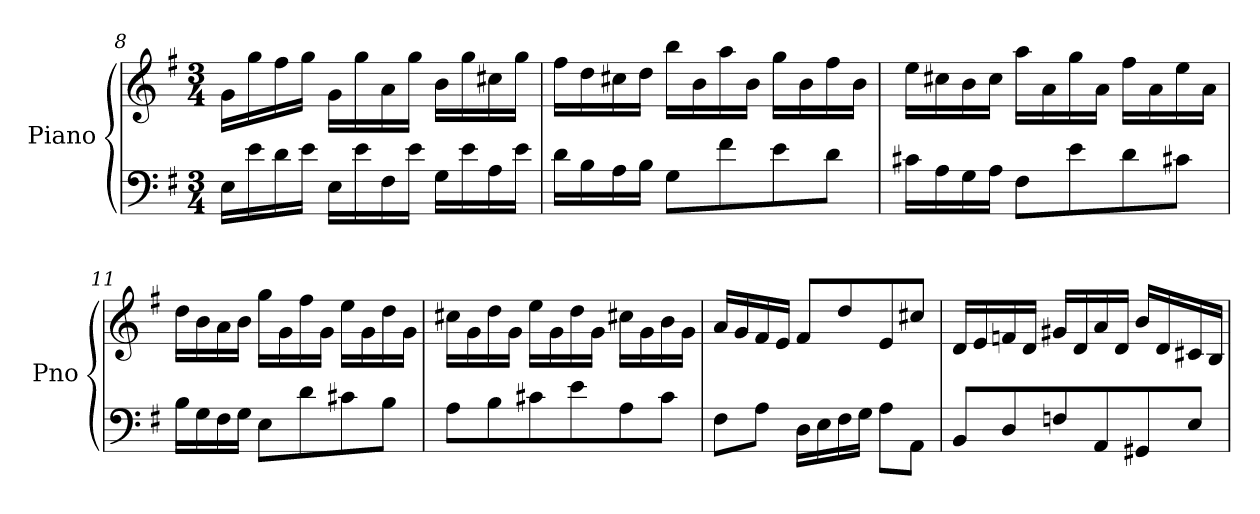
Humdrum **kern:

**kern	**kern
*part1	*part1
*staff2	*staff1
*I"Piano	*
*I'Pno	*
*clefF4	*clefG2
*k[f#]	*k[f#]
*M3/4	*M3/4
=8	=8
16E\LL	16g\LL
16e\	16gg\
16d\	16ff#\
16e\JJ	16gg\JJ
16E\LL	16g\LL
16e\	16gg\
16F#\	16a\
16e\JJ	16gg\JJ
16G\LL	16b\LL
16e\	16gg\
16A\	16cc#X\
16e\JJ	16gg\JJ
!!LO:LB:g=z
=9	=9
16d\LL	16ff#\LL
16B\	16dd\
16A\	16cc#X\
16B\JJ	16dd\JJ
8G\L	16bb\LL
.	16b\
8f#\	16aa\
.	16b\JJ
8e\	16gg\LL
.	16b\
8d\J	16ff#\
.	16b\JJ
=10	=10
16c#X\LL	16ee\LL
16A\	16cc#X\
16G\	16b\
16A\JJ	16cc#\JJ
8F#\L	16aa\LL
.	16a\
8e\	16gg\
.	16a\JJ
8d\	16ff#\LL
.	16a\
8c#X\J	16ee\
.	16a\JJ
=11	=11
16B\LL	16dd\LL
16G\	16b\
16F#\	16a\
16G\JJ	16b\JJ
8E\L	16gg\LL
.	16g\
8d\	16ff#\
.	16g\JJ
8c#X\	16ee\LL
.	16g\
8B\J	16dd\
.	16g\JJ
=12	=12
8A\L	16cc#X\LL
.	16g\
8B\	16dd\
.	16g\JJ
8c#X\	16ee\LL
.	16g\
8e\	16dd\
.	16g\JJ
8A\	16cc#X\LL
.	16g\
8c#\J	16b\
.	16g\JJ
!!LO:LB:g=z
=13	=13
8F#\L	16a/LL
.	16g/
8A\J	16f#/
.	16e/JJ
16D\LL	8f#/L
16E\	.
16F#\	8dd/
16G\JJ	.
8A\L	8e/
8AA\J	8cc#X/J
=14	=14
8BB/L	16d/LL
.	16e/
8D/	16fn/
.	16d/JJ
8Fn/	16g#X/LL
.	16d/
8AA/	16a/
.	16d/JJ
8GG#X/	16b/LL
.	16d/
8E/J	16c#X/
.	16B/JJ
=	=
*-	*-
